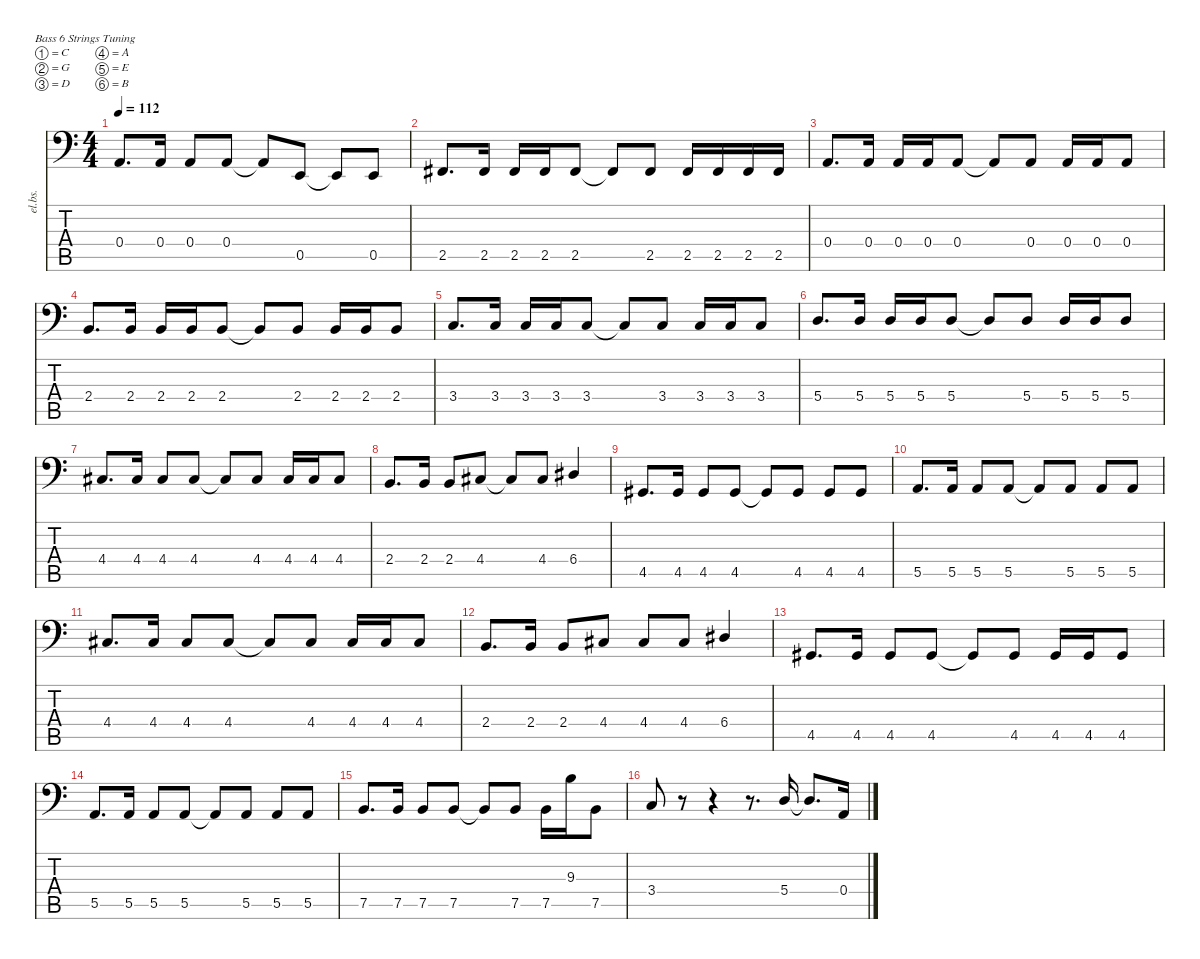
\defaultSystemsLayout 4
\hideDynamics
\bracketExtendMode nobrackets
\otherSystemsTrackNameOrientation horizontal
\track ("John Myung" "el.bs.") {instrument electricbassfinger}
\staff {score tabs}
\tuning (C3 G2 D2 A1 E1 B0)
\ts (4 4)
\tempo 112
\clef f4
\ks c
0.4.8{d dy f beam Up} 0.4.16{beam Up} 0.4.8{beam Up} 0.4.8{beam Up} 0.4{t}.8{beam Up} 0.5.8{beam Up} 0.5{t}.8{beam Up} 0.5.8{beam Up} |
2.5{acc #}.8{d beam Up} 2.5{acc #}.16{beam Up} 2.5{acc #}.16{beam Up} 2.5{acc #}.16{beam Up} 2.5{acc #}.8{beam Up} 2.5{t acc #}.8{beam Up} 2.5{acc #}.8{beam Up} 2.5{acc #}.16{beam Up} 2.5{acc #}.16{beam Up} 2.5{acc #}.16{beam Up} 2.5{acc #}.16{beam Up} |
0.4.8{d beam Up} 0.4.16{beam Up} 0.4.16{beam Up} 0.4.16{beam Up} 0.4.8{beam Up} 0.4{t}.8{beam Up} 0.4.8{beam Up} 0.4.16{beam Up} 0.4.16{beam Up} 0.4.8{beam Up} |
2.4.8{d beam Up} 2.4.16{beam Up} 2.4.16{beam Up} 2.4.16{beam Up} 2.4.8{beam Up} 2.4{t}.8{beam Up} 2.4.8{beam Up} 2.4.16{beam Up} 2.4.16{beam Up} 2.4.8{beam Up} |
3.4.8{d beam Up} 3.4.16{beam Up} 3.4.16{beam Up} 3.4.16{beam Up} 3.4.8{beam Up} 3.4{t}.8{beam Up} 3.4.8{beam Up} 3.4.16{beam Up} 3.4.16{beam Up} 3.4.8{beam Up} |
5.4.8{d beam Up} 5.4.16{beam Up} 5.4.16{beam Up} 5.4.16{beam Up} 5.4.8{beam Up} 5.4{t}.8{beam Up} 5.4.8{beam Up} 5.4.16{beam Up} 5.4.16{beam Up} 5.4.8{beam Up} |
4.4{acc #}.8{d beam Up} 4.4{acc #}.16{beam Up} 4.4{acc #}.8{beam Up} 4.4{acc #}.8{beam Up} 4.4{t acc #}.8{beam Up} 4.4{acc #}.8{beam Up} 4.4{acc #}.16{beam Up} 4.4{acc #}.16{beam Up} 4.4{acc #}.8{beam Up} |
2.4.8{d beam Up} 2.4.16{beam Up} 2.4.8{beam Up} 4.4{acc #}.8{beam Up} 4.4{t acc #}.8{beam Up} 4.4{acc #}.8{beam Up} 6.4{acc #}.4{beam Up} |
4.5{acc #}.8{d beam Up} 4.5{acc #}.16{beam Up} 4.5{acc #}.8{beam Up} 4.5{acc #}.8{beam Up} 4.5{t acc #}.8{beam Up} 4.5{acc #}.8{beam Up} 4.5{acc #}.8{beam Up} 4.5{acc #}.8{beam Up} |
5.5.8{d beam Up} 5.5.16{beam Up} 5.5.8{beam Up} 5.5.8{beam Up} 5.5{t}.8{beam Up} 5.5.8{beam Up} 5.5.8{beam Up} 5.5.8{beam Up} |
4.4{acc #}.8{d beam Up} 4.4{acc #}.16{beam Up} 4.4{acc #}.8{beam Up} 4.4{acc #}.8{beam Up} 4.4{t acc #}.8{beam Up} 4.4{acc #}.8{beam Up} 4.4{acc #}.16{beam Up} 4.4{acc #}.16{beam Up} 4.4{acc #}.8{beam Up} |
2.4.8{d beam Up} 2.4.16{beam Up} 2.4.8{beam Up} 4.4{acc #}.8{beam Up} 4.4{acc #}.8{beam Up} 4.4{acc #}.8{beam Up} 6.4{acc #}.4{beam Up} |
4.5{acc #}.8{d beam Up} 4.5{acc #}.16{beam Up} 4.5{acc #}.8{beam Up} 4.5{acc #}.8{beam Up} 4.5{t acc #}.8{beam Up} 4.5{acc #}.8{beam Up} 4.5{acc #}.16{beam Up} 4.5{acc #}.16{beam Up} 4.5{acc #}.8{beam Up} |
5.5.8{d beam Up} 5.5.16{beam Up} 5.5.8{beam Up} 5.5.8{beam Up} 5.5{t}.8{beam Up} 5.5.8{beam Up} 5.5.8{beam Up} 5.5.8{beam Up} |
7.5.8{d beam Up} 7.5.16{beam Up} 7.5.8{beam Up} 7.5.8{beam Up} 7.5{t}.8{beam Up} 7.5.8{beam Up} 7.5.16{beam Down} 9.3.16{beam Down} 7.5.8{beam Down} |
3.4.8{beam Up} r.8{beam Up} r.4{beam Up} r.8{d beam Up} 5.4.16{beam Up} 5.4{t}.8{d beam Up} 0.4.16{beam Up}
